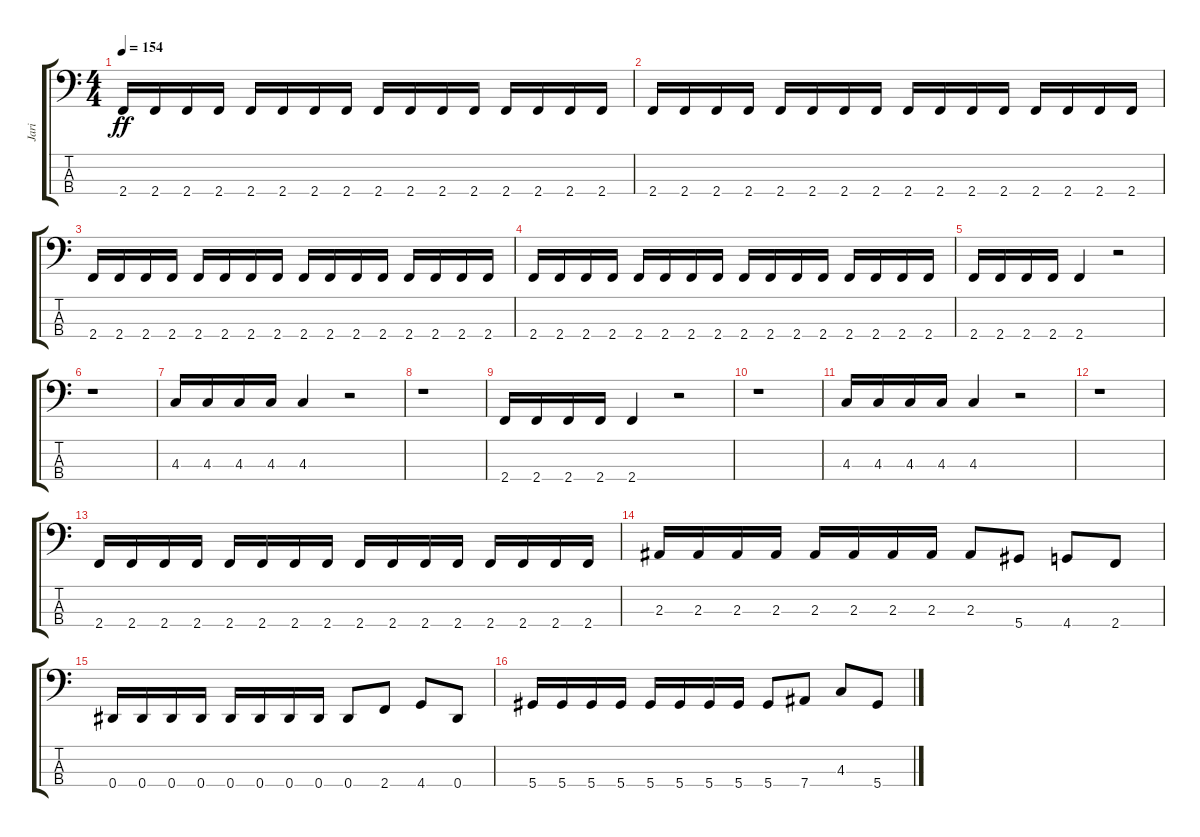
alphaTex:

\track ("Jari" "Jari") {instrument electricbassfinger}
\staff {score tabs}
\tuning (Gb2 Db2 Ab1 Eb1) {hide}
\ts (4 4)
\tempo 154
\clef f4
\ks c
2.4.16{dy ff} 2.4.16 2.4.16 2.4.16 2.4.16 2.4.16 2.4.16 2.4.16 2.4.16 2.4.16 2.4.16 2.4.16 2.4.16 2.4.16 2.4.16 2.4.16 |
2.4.16 2.4.16 2.4.16 2.4.16 2.4.16 2.4.16 2.4.16 2.4.16 2.4.16 2.4.16 2.4.16 2.4.16 2.4.16 2.4.16 2.4.16 2.4.16 |
2.4.16 2.4.16 2.4.16 2.4.16 2.4.16 2.4.16 2.4.16 2.4.16 2.4.16 2.4.16 2.4.16 2.4.16 2.4.16 2.4.16 2.4.16 2.4.16 |
2.4.16 2.4.16 2.4.16 2.4.16 2.4.16 2.4.16 2.4.16 2.4.16 2.4.16 2.4.16 2.4.16 2.4.16 2.4.16 2.4.16 2.4.16 2.4.16 |
2.4.16 2.4.16 2.4.16 2.4.16 2.4.4 r.2 |
r.1 |
4.3.16 4.3.16 4.3.16 4.3.16 4.3.4 r.2 |
r.1 |
2.4.16 2.4.16 2.4.16 2.4.16 2.4.4 r.2 |
r.1 |
4.3.16 4.3.16 4.3.16 4.3.16 4.3.4 r.2 |
r.1 |
2.4.16 2.4.16 2.4.16 2.4.16 2.4.16 2.4.16 2.4.16 2.4.16 2.4.16 2.4.16 2.4.16 2.4.16 2.4.16 2.4.16 2.4.16 2.4.16 |
2.3.16 2.3.16 2.3.16 2.3.16 2.3.16 2.3.16 2.3.16 2.3.16 2.3.8 5.4.8 4.4.8 2.4.8 |
0.4.16 0.4.16 0.4.16 0.4.16 0.4.16 0.4.16 0.4.16 0.4.16 0.4.8 2.4.8 4.4.8 0.4.8 |
5.4.16 5.4.16 5.4.16 5.4.16 5.4.16 5.4.16 5.4.16 5.4.16 5.4.8 7.4.8 4.3.8 5.4.8
